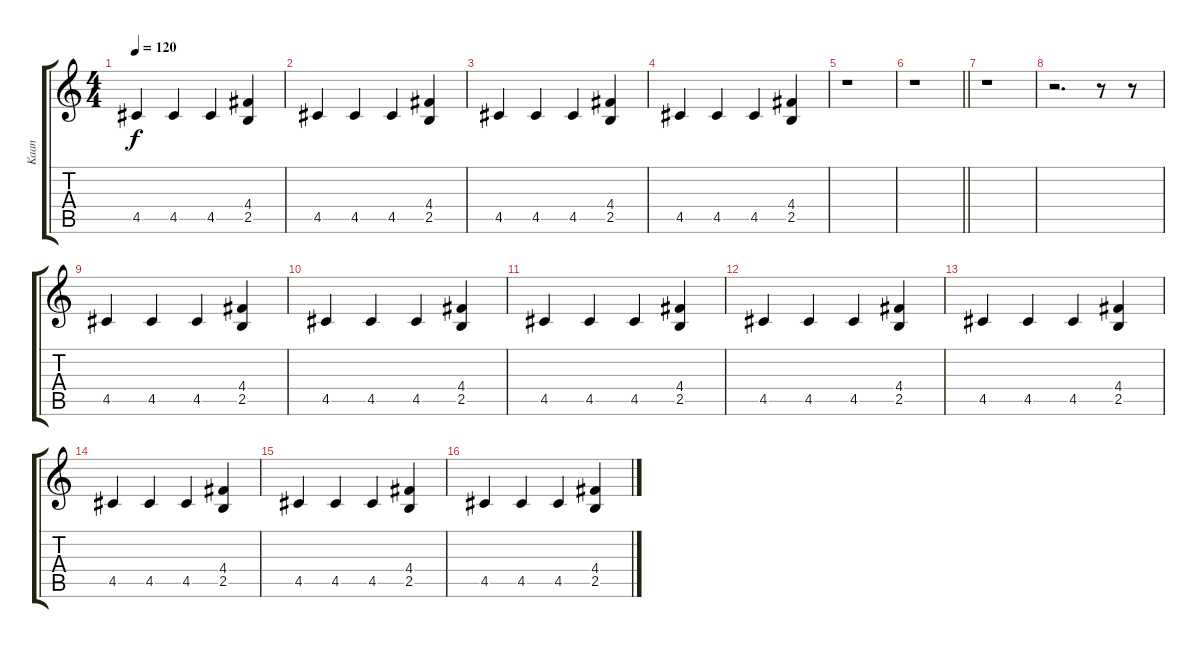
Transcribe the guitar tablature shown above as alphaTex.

\track ("Kaan" "Kaan") {instrument electricguitarmuted}
\staff {score tabs}
\tuning (E4 B3 G3 D3 A2 E2) {hide}
\ts (4 4)
\tempo 120
\clef g2
\ks c
4.5.4{dy f} 4.5.4 4.5.4 (4.4 2.5).4 |
4.5.4 4.5.4 4.5.4 (4.4 2.5).4 |
4.5.4 4.5.4 4.5.4 (4.4 2.5).4 |
4.5.4 4.5.4 4.5.4 (4.4 2.5).4 |
r.1 |
\barLineRight lightlight
r.1 |
r.1 |
r.2{d} r.8 r.8 |
4.5.4 4.5.4 4.5.4 (4.4 2.5).4 |
4.5.4 4.5.4 4.5.4 (4.4 2.5).4 |
4.5.4 4.5.4 4.5.4 (4.4 2.5).4 |
4.5.4 4.5.4 4.5.4 (4.4 2.5).4 |
4.5.4 4.5.4 4.5.4 (4.4 2.5).4 |
4.5.4 4.5.4 4.5.4 (4.4 2.5).4 |
4.5.4 4.5.4 4.5.4 (4.4 2.5).4 |
4.5.4 4.5.4 4.5.4 (4.4 2.5).4
